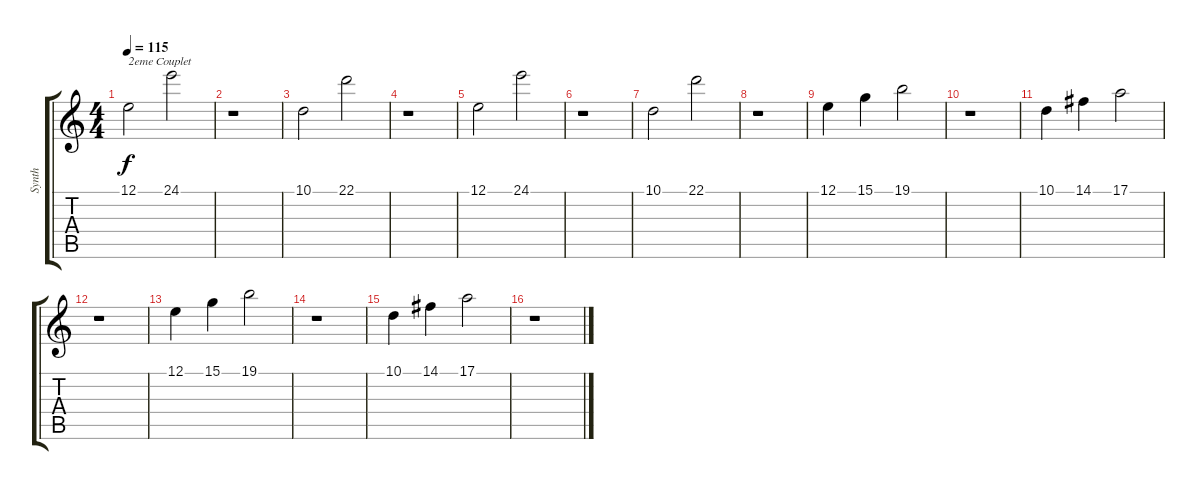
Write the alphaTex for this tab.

\track ("Synth" "Synth") {instrument pad1newage}
\staff {score tabs}
\tuning (E4 B3 G3 D3 A2 E2) {hide}
\ts (4 4)
\tempo 115
\clef g2
\ks c
12.1.2{txt "2eme Couplet" dy f} 24.1.2 |
r.1 |
10.1.2 22.1.2 |
r.1 |
12.1.2 24.1.2 |
r.1 |
10.1.2 22.1.2 |
r.1 |
12.1.4 15.1.4 19.1.2 |
r.1 |
10.1.4 14.1.4 17.1.2 |
r.1 |
12.1.4 15.1.4 19.1.2 |
r.1 |
10.1.4 14.1.4 17.1.2 |
r.1
